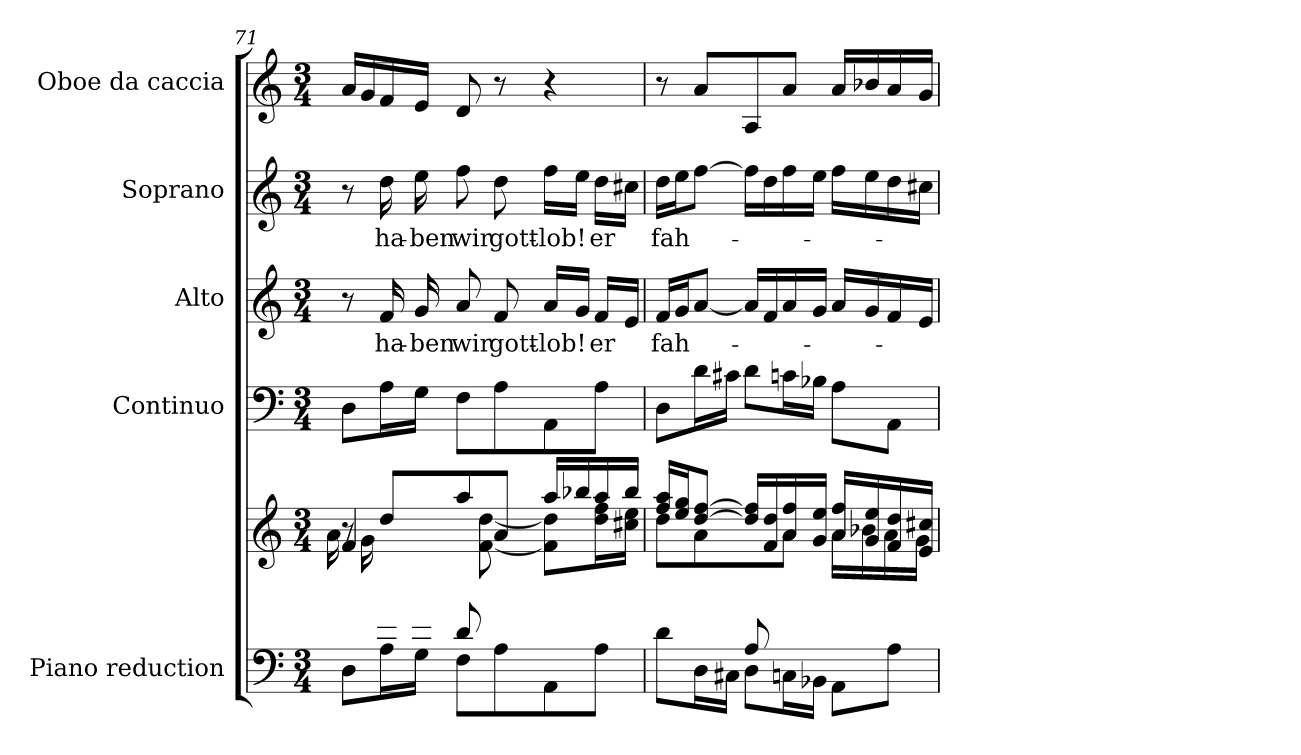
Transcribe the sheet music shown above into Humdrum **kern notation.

**kern	**kern	**kern	**kern	**text	**kern	**text	**kern
*part5	*part5	*part4	*part3	*part3	*part2	*part2	*part1
*staff6	*staff5	*staff4	*staff3	*staff3	*staff2	*staff2	*staff1
*I"Piano reduction	*	*I"Continuo	*I"Alto	*	*I"Soprano	*	*I"Oboe da caccia
*I'Pno	*	*	*	*	*	*	*I'Ob
*clefF4	*clefG2	*clefF4	*clefG2	*	*clefG2	*	*clefG2
*k[]	*k[]	*k[]	*k[]	*	*k[]	*	*k[]
*M3/4	*M3/4	*M3/4	*M3/4	*	*M3/4	*	*M3/4
=71	=71	=71	=71	=71	=71	=71	=71
*^	*^	*	*	*	*	*	*
*	*	*	*^	*	*	*	*	*	*
8ryy	8D\L	8r	4f/	16a\LL	8D\L	8r	.	8r	.	16a/LL
.	.	.	.	16g\	.	.	.	.	.	16g/
!	!	!	!	!	!	!	!LO:LY:b	!	!LO:LY:b	!
16f/	16A\L	8dd/L	.	2ryy	16A\L	16f/	ha-	16dd\	ha-	16f/
!	!	!	!	!	!	!	!LO:LY:b	!	!LO:LY:b	!
16e/JJ	16G\JJ	.	.	.	16G\JJ	16g/	-ben	16ee\	-ben	16e/JJ
!	!	!	!	!	!	!	!LO:LY:b	!	!LO:LY:b	!
8d/	8F\L	8aa/	8ryy	.	8F\L	8a/	wir	8ff\	wir	8d/
!	!	!	!	!	!	!	!LO:LY:b	!	!LO:LY:b	!
8ryy	8A\	8a/J	[8f\ [8dd\	.	8A\	8f/	gott-	8dd\	gott-	8r
!	!	!	!	!	!	!	!LO:LY:b	!	!LO:LY:b	!
4ryy	8AA\	16aa/LL	8f\] 8dd\]L	.	8AA\	16a/LL	-lob!	16ff\LL	-lob!	4r
.	.	16bb-X/	.	.	.	16g/JJ	.	16ee\JJ	.	.
!	!	!	!	!	!	!	!LO:LY:b	!	!LO:LY:b	!
.	8A\J	16aa/	16dd\ 16ff\L	8ryy	8A\J	16f/LL	er	16dd\LL	er	.
.	.	16bb-/JJ	16cc#X\ 16ee\JJ	.	.	16e/JJ	.	16cc#X\JJ	.	.
*	*	*	*v	*v	*	*	*	*	*	*
=72	=72	=72	=72	=72	=72	=72	=72	=72	=72
!	!	!	!	!	!	!LO:LY:b	!	!LO:LY:b	!
4ryy	8d\L	16ff/ 16aa/LL	8dd\L	8D\L	16f/LL	fah-	16dd\LL	fah-	8r
.	.	16ee/ 16gg/J	.	.	16g/J	.	16ee\J	.	.
.	16D\L	[8dd/ [8ff/J	8a\	16d\L	[8a/J	.	[8ff\J	.	8a/L
.	16C#X\JJ	.	.	16c#X\JJ	.	.	.	.	.
8A/	8D\L	16dd/] 16ff/]LL	8ryy	8d\L	16a/LL]	.	16ff\LL]	.	8A/
.	.	16f/ 16dd/	.	.	16f/	.	16dd\	.	.
4.ryy	16Cn\L	16a/ 16ff/	8a\J	16cn\L	16a/	.	16ff\	.	8a/J
.	16BB-X\JJ	16g/ 16ee/JJ	.	16B-X\JJ	16g/JJ	.	16ee\JJ	.	.
.	8AA\L	16a/ 16ff/LL	16a\LL	8A\L	16a/LL	.	16ff\LL	.	16a/LL
.	.	16g/ 16ee/	16b-X\	.	16g/	.	16ee\	.	16b-X/
.	8A\J	16f/ 16dd/	16a\	8AA\J	16f/	.	16dd\	.	16a/
.	.	16e/ 16cc#X/JJ	16g\JJ	.	16e/JJ	.	16cc#X\JJ	.	16g/JJ
*v	*v	*	*	*	*	*	*	*	*
*	*v	*v	*	*	*	*	*	*
=	=	=	=	=	=	=	=
*-	*-	*-	*-	*-	*-	*-	*-
